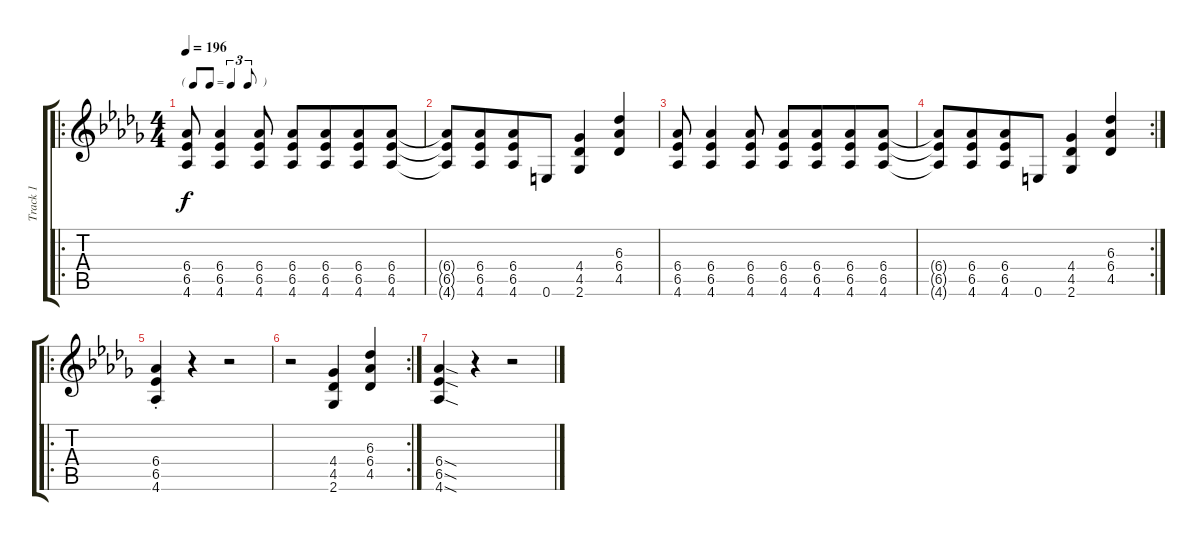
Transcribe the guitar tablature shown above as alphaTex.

\track ("Track 1" "Track 1") {instrument distortionguitar}
\staff {score tabs}
\tuning (E4 B3 G3 D3 A2 E2) {hide}
\ro
\ts (4 4)
\tf triplet8th
\tempo 196
\clef g2
\ks db
(6.4 6.5 4.6).8{dy f} (6.4 6.5 4.6).4 (6.4 6.5 4.6).8 (6.4 6.5 4.6).8 (6.4 6.5 4.6).8{beam merge} (6.4 6.5 4.6).8 (6.4 6.5 4.6).8 |
(6.4{t} 6.5{t} 4.6{t}).8 (6.4 6.5 4.6).8{beam merge} (6.4 6.5 4.6).8 0.6.8 (4.4 4.5 2.6).4 (6.3 6.4 4.5).4 |
(6.4 6.5 4.6).8 (6.4 6.5 4.6).4 (6.4 6.5 4.6).8 (6.4 6.5 4.6).8 (6.4 6.5 4.6).8{beam merge} (6.4 6.5 4.6).8 (6.4 6.5 4.6).8 |
\rc 2
(6.4{t} 6.5{t} 4.6{t}).8 (6.4 6.5 4.6).8{beam merge} (6.4 6.5 4.6).8 0.6.8 (4.4 4.5 2.6).4 (6.3 6.4 4.5).4 |
\ro
(6.4{st} 6.5{st} 4.6{st}).4 r.4 r.2 |
\rc 2
r.2 (4.4 4.5 2.6).4 (6.3 6.4 4.5).4 |
(6.4{sod} 6.5{sod} 4.6{sod}).4 r.4 r.2
